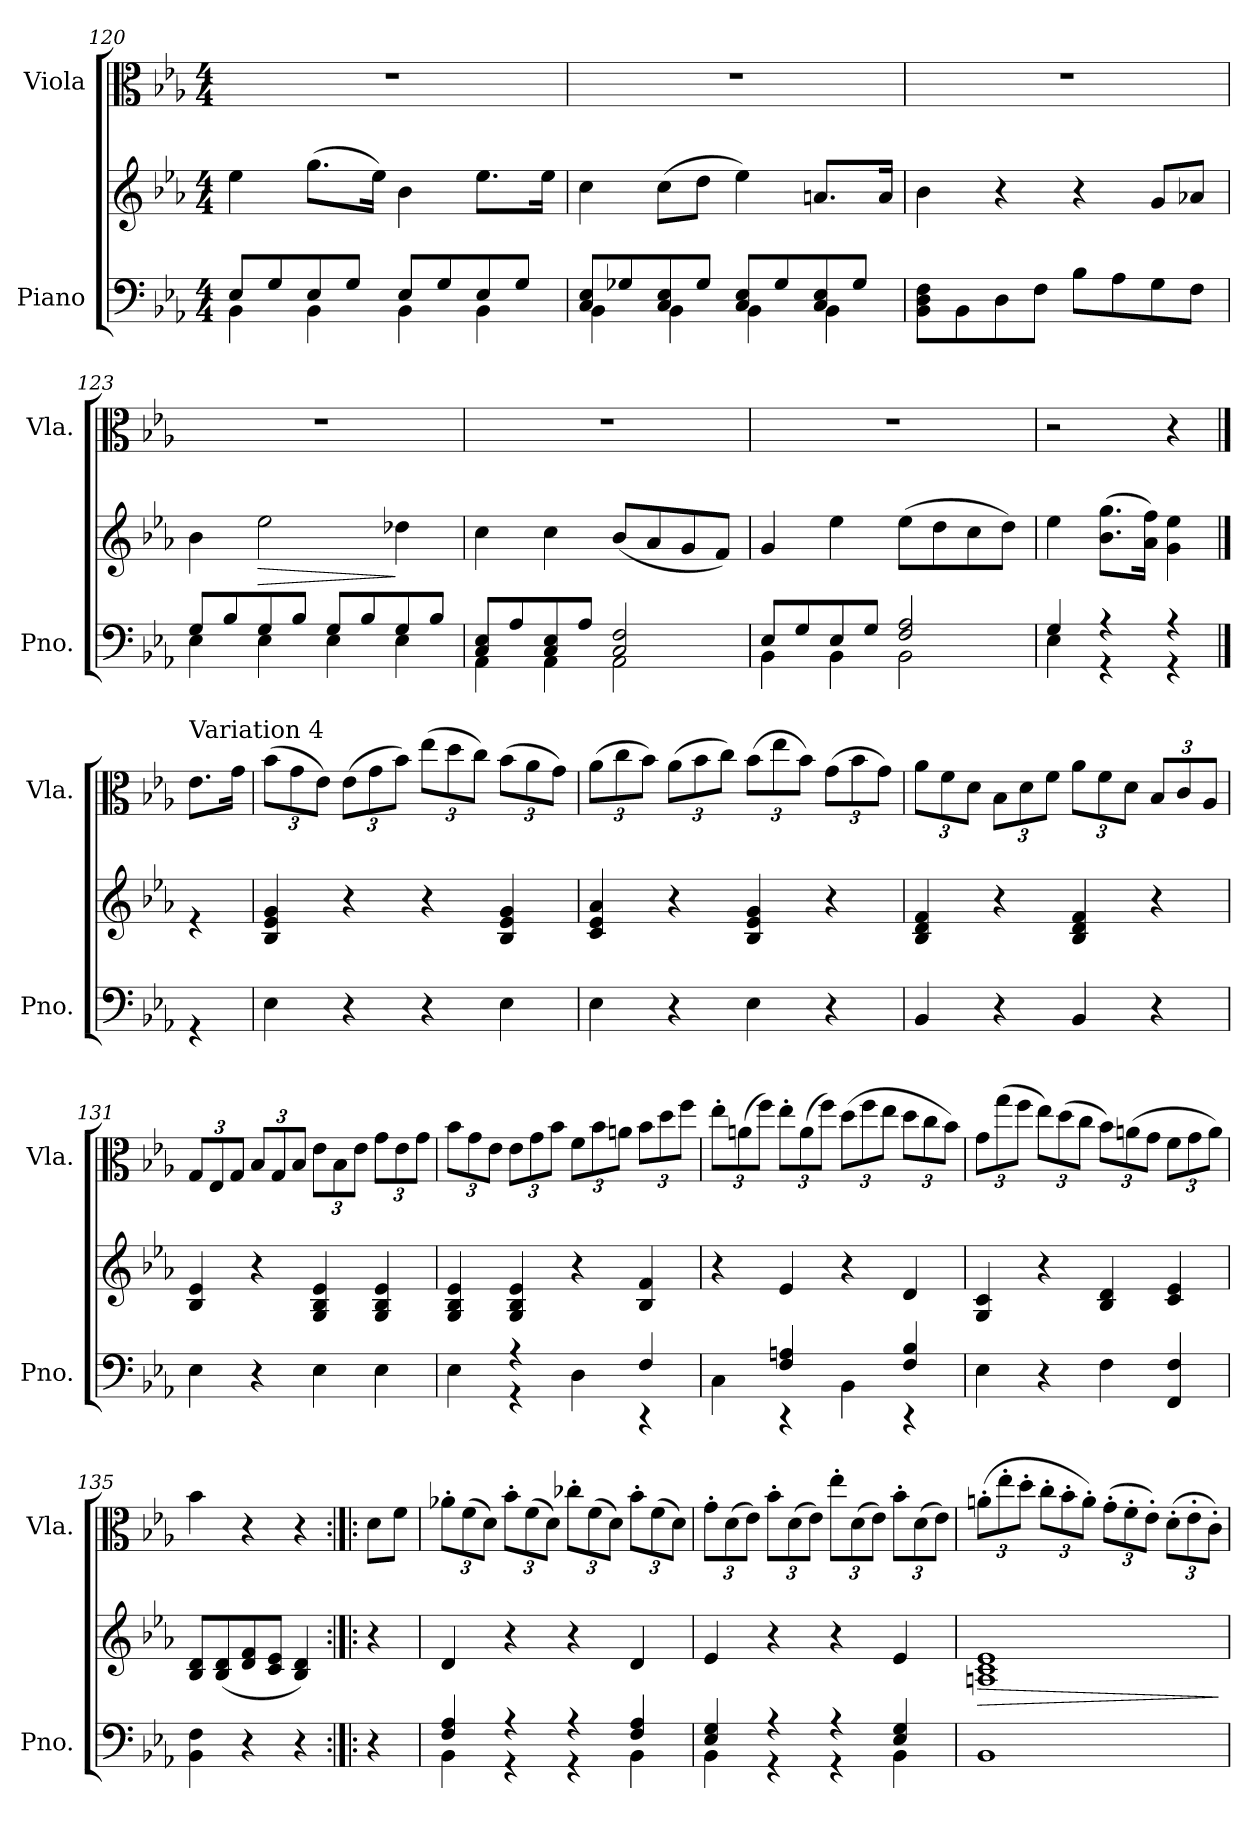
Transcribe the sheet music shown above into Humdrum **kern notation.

**kern	**kern	**dynam	**kern
*part2	*part2	*part2	*part1
*staff3	*staff2	*staff2/3	*staff1
*I"Piano	*	*	*I"Viola
*I'Pno.	*	*	*I'Vla.
*clefF4	*clefG2	*	*clefC3
*k[b-e-a-]	*k[b-e-a-]	*	*k[b-e-a-]
*M4/4	*M4/4	*	*M4/4
=120	=120	=120	=120
*^	*	*	*
8E-/L	4BB-\	4ee-\	.	1r
8G/	.	.	.	.
8E-/	4BB-\	(>8.gg\L	.	.
8G/J	.	.	.	.
.	.	16ee-\Jk)	.	.
8E-/L	4BB-\	4b-\	.	.
8G/	.	.	.	.
8E-/	4BB-\	8.ee-\L	.	.
8G/J	.	.	.	.
.	.	16ee-\Jk	.	.
=121	=121	=121	=121	=121
8C/ 8E-/L	4BB-\	4cc\	.	1r
8G-X/	.	.	.	.
8C/ 8E-/	4BB-\	(>8cc\L	.	.
8G-/J	.	8dd\J	.	.
8C/ 8E-/L	4BB-\	4ee-\)	.	.
8G-/	.	.	.	.
8C/ 8E-/	4BB-\	8.an/L	.	.
8G-/J	.	.	.	.
.	.	16a/Jk	.	.
*v	*v	*	*	*
!!LO:LB:g=z
=122	=122	=122	=122
8BB-\ 8D\ 8F\L	4b-\	.	1r
8BB-\	.	.	.
8D\	4r	.	.
8F\J	.	.	.
8B-\L	4r	.	.
8A-\	.	.	.
8G\	8g/L	.	.
8F\J	8a-X/J	.	.
=123	=123	=123	=123
*^	*	*	*
8G/L	4E-\	4b-\	.	1r
8B-/	.	.	.	.
!	!	!	!LO:HP:b	!
8G/	4E-\	2ee-\	>	.
8B-/J	.	.	.	.
8G/L	4E-\	.	.	.
8B-/	.	.	.	.
8G/	4E-\	4dd-X\	]	.
8B-/J	.	.	.	.
=124	=124	=124	=124	=124
8C/ 8E-/L	4AA-\	4cc\	.	1r
8A-/	.	.	.	.
8C/ 8E-/	4AA-\	4cc\	.	.
8A-/J	.	.	.	.
2C/ 2F/	2AA-\	(<8b-/L	.	.
.	.	8a-/	.	.
.	.	8g/	.	.
.	.	8f/J)	.	.
=125	=125	=125	=125	=125
8E-/L	4BB-\	4g/	.	1r
8G/	.	.	.	.
8E-/	4BB-\	4ee-\	.	.
8G/J	.	.	.	.
2F/ 2A-/	2BB-\	(>8ee-\L	.	.
.	.	8dd\	.	.
.	.	8cc\	.	.
.	.	8dd\J)	.	.
=126	=126	=126	=126	=126
4G/	4E-\	4ee-\	.	2r
4r	4r	(>8.b-\ 8.gg\L	.	.
.	.	16a-\ 16ff\Jk)	.	.
4r	4r	4g\ 4ee-\	.	4r
==127	==127	==127	==127	==127
!	!	!	!	!LO:TX:a:t=Variation 4
*v	*v	*	*	*
4rGG	4re	.	8.e-\L
.	.	.	16g\Jk
!!LO:LB:g=z
=128	=128	=128	=128
*	*	*	*Xbrackettup
4E-\	4B-/ 4e-/ 4g/	.	(>12b-\L
.	.	.	12g\
.	.	.	12e-\J)
4r	4r	.	(>12e-\L
.	.	.	12g\
.	.	.	12b-\J)
4r	4r	.	(>12ee-\L
.	.	.	12dd\
.	.	.	12cc\J)
4E-\	4B-/ 4e-/ 4g/	.	(>12b-\L
.	.	.	12a-\
.	.	.	12g\J)
=129	=129	=129	=129
4E-\	4c/ 4e-/ 4a-/	.	(>12a-\L
.	.	.	12cc\
.	.	.	12b-\J)
4r	4r	.	(>12a-\L
.	.	.	12b-\
.	.	.	12cc\J)
4E-\	4B-/ 4e-/ 4g/	.	(>12b-\L
.	.	.	12ee-\
.	.	.	12b-\J)
4r	4r	.	(>12g\L
.	.	.	12b-\
.	.	.	12g\J)
=130	=130	=130	=130
4BB-/	4B-/ 4d/ 4f/	.	12a-\L
.	.	.	12f\
.	.	.	12d\J
4r	4r	.	12B-\L
.	.	.	12d\
.	.	.	12f\J
4BB-/	4B-/ 4d/ 4f/	.	12a-\L
.	.	.	12f\
.	.	.	12d\J
4r	4r	.	12B-/L
.	.	.	12c/
.	.	.	12A-/J
!!LO:PB:g=z
=131	=131	=131	=131
4E-\	4B-/ 4e-/	.	12G/L
.	.	.	12E-/
.	.	.	12G/J
4r	4r	.	12B-/L
.	.	.	12G/
.	.	.	12B-/J
4E-\	4G/ 4B-/ 4e-/	.	12e-\L
.	.	.	12B-\
.	.	.	12e-\J
4E-\	4G/ 4B-/ 4e-/	.	12g\L
.	.	.	12e-\
.	.	.	12g\J
=132	=132	=132	=132
*^	*	*	*
4ryy	4E-\	4G/ 4B-/ 4e-/	.	12b-\L
.	.	.	.	12g\
.	.	.	.	12e-\J
4r	4r	4G/ 4B-/ 4e-/	.	12e-\L
.	.	.	.	12g\
.	.	.	.	12b-\J
4ryy	4D\	4r	.	12f\L
.	.	.	.	12b-\
.	.	.	.	12an\J
4F/	4rCC	4B-/ 4f/	.	12b-\L
.	.	.	.	12dd\
.	.	.	.	12ff\J
=133	=133	=133	=133	=133
4ryy	4C\	4r	.	12ee-'\L
.	.	.	.	(>12an\
.	.	.	.	12ff\J)
4F/ 4An/	4rCC	4e-/	.	12ee-'\L
.	.	.	.	(>12a\
.	.	.	.	12ff\J)
4ryy	4BB-\	4r	.	(>12dd\L
.	.	.	.	12ff\
.	.	.	.	12ee-\J
4F/ 4B-/	4rCC	4d/	.	12dd\L
.	.	.	.	12cc\
.	.	.	.	12b-\J)
*v	*v	*	*	*
!!LO:LB:g=z
=134	=134	=134	=134
4E-\	4G/ 4c/	.	12g\L
.	.	.	(>12gg\
.	.	.	12ff\J
4r	4r	.	12ee-\L)
.	.	.	(>12dd\
.	.	.	12cc\J
4F\	4B-/ 4d/	.	12b-\L)
.	.	.	(>12an\
.	.	.	12g\J
4FF/ 4F/	4c/ 4e-/	.	12f\L
.	.	.	12g\
.	.	.	12a\J)
=135	=135	=135	=135
4BB-\ 4F\	8B-/ 8d/L	.	4b-\
.	(<8B-/ 8d/	.	.
4r	8d/ 8f/	.	4r
.	8c/ 8e-/J	.	.
4r	4B-/ 4d/)	.	4r
=136:|!|:	=136:|!|:	=136:|!|:	=136:|!|:
4r	4r	.	8d\L
.	.	.	8f\J
=137	=137	=137	=137
*^	*	*	*
4F/ 4A-/	4BB-\	4d/	.	12a-X'\L
.	.	.	.	(>12f\
.	.	.	.	12d\J)
4r	4r	4r	.	12b-'\L
.	.	.	.	(>12f\
.	.	.	.	12d\J)
4r	4r	4r	.	12cc-X'\L
.	.	.	.	(>12f\
.	.	.	.	12d\J)
4F/ 4A-/	4BB-\	4d/	.	12b-'\L
.	.	.	.	(>12f\
.	.	.	.	12d\J)
!!LO:PB:g=z
=138	=138	=138	=138	=138
4E-/ 4G/	4BB-\	4e-/	.	12g'\L
.	.	.	.	(>12d\
.	.	.	.	12e-\J)
4r	4r	4r	.	12b-'\L
.	.	.	.	(>12d\
.	.	.	.	12e-\J)
4r	4r	4r	.	12ee-'\L
.	.	.	.	(>12d\
.	.	.	.	12e-\J)
4E-/ 4G/	4BB-\	4e-/	.	12b-'\L
.	.	.	.	(>12d\
.	.	.	.	12e-\J)
*v	*v	*	*	*
=139	=139	=139	=139
!	!	!LO:HP:b	!
1BB-	1An 1c 1e-	>	(>12an'\L
.	.	.	12ee-'\
.	.	.	12dd'\J
.	.	.	12cc'\L
.	.	.	12b-'\
.	.	.	12a'\J)
.	.	.	(>12g'\L
.	.	.	12f'\
.	.	.	12e-'\J)
.	.	.	(>12d'\L
.	.	.	12e-'\
.	.	.	12c'\J)
.	.	]	.
=	=	=	=
*-	*-	*-	*-
